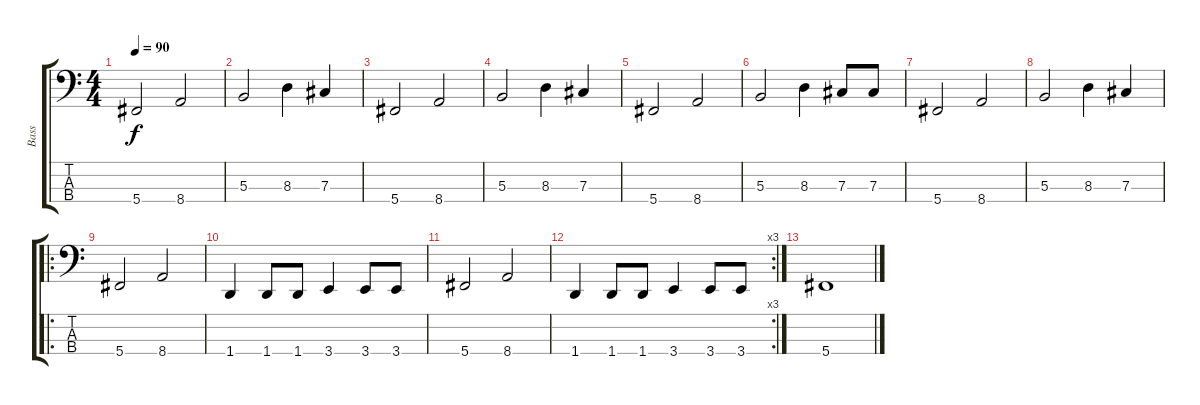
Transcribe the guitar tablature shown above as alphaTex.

\track ("Bass" "Bass") {instrument fretlessbass}
\staff {score tabs}
\tuning (E2 B1 Gb1 Db1) {hide}
\ts (4 4)
\tempo 90
\clef f4
\ks c
5.4.2{dy f} 8.4.2 |
5.3.2 8.3.4 7.3.4 |
5.4.2 8.4.2 |
5.3.2 8.3.4 7.3.4 |
5.4.2 8.4.2 |
5.3.2 8.3.4 7.3.8 7.3.8 |
5.4.2 8.4.2 |
5.3.2 8.3.4 7.3.4 |
\ro
5.4.2 8.4.2 |
1.4.4 1.4.8 1.4.8 3.4.4 3.4.8 3.4.8 |
5.4.2 8.4.2 |
\rc 3
1.4.4 1.4.8 1.4.8 3.4.4 3.4.8 3.4.8 |
5.4.1
